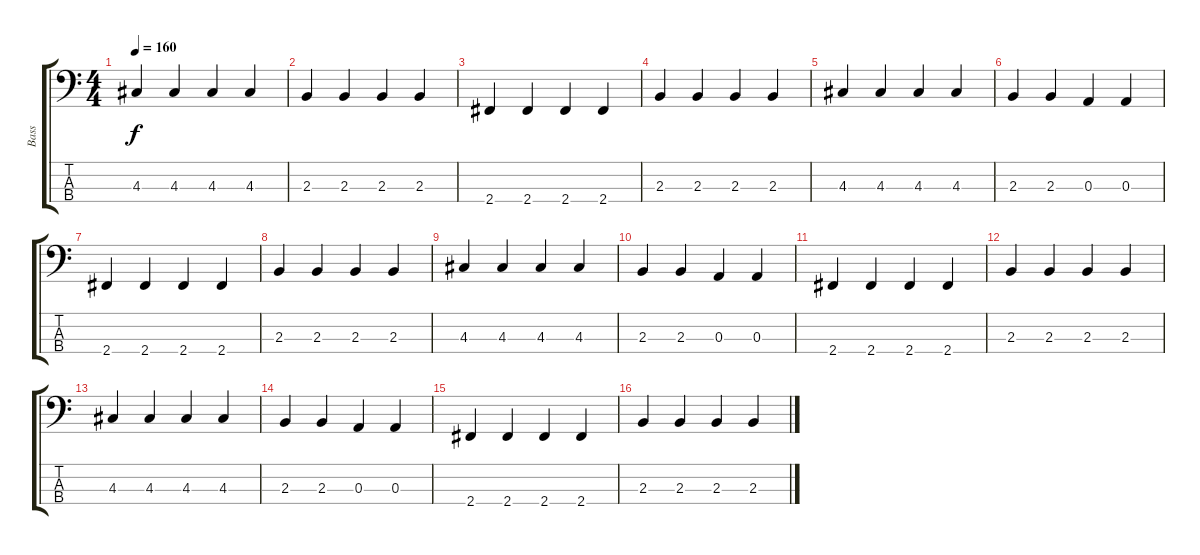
\track ("Bass" "Bass") {instrument electricbassfinger}
\staff {score tabs}
\tuning (G2 D2 A1 E1) {hide}
\ts (4 4)
\tempo 160
\clef f4
\ks c
4.3.4{dy f} 4.3.4 4.3.4 4.3.4 |
2.3.4 2.3.4 2.3.4 2.3.4 |
2.4.4 2.4.4 2.4.4 2.4.4 |
2.3.4 2.3.4 2.3.4 2.3.4 |
4.3.4 4.3.4 4.3.4 4.3.4 |
2.3.4 2.3.4 0.3.4 0.3.4 |
2.4.4 2.4.4 2.4.4 2.4.4 |
2.3.4 2.3.4 2.3.4 2.3.4 |
4.3.4 4.3.4 4.3.4 4.3.4 |
2.3.4 2.3.4 0.3.4 0.3.4 |
2.4.4 2.4.4 2.4.4 2.4.4 |
2.3.4 2.3.4 2.3.4 2.3.4 |
4.3.4 4.3.4 4.3.4 4.3.4 |
2.3.4 2.3.4 0.3.4 0.3.4 |
2.4.4 2.4.4 2.4.4 2.4.4 |
2.3.4 2.3.4 2.3.4 2.3.4
